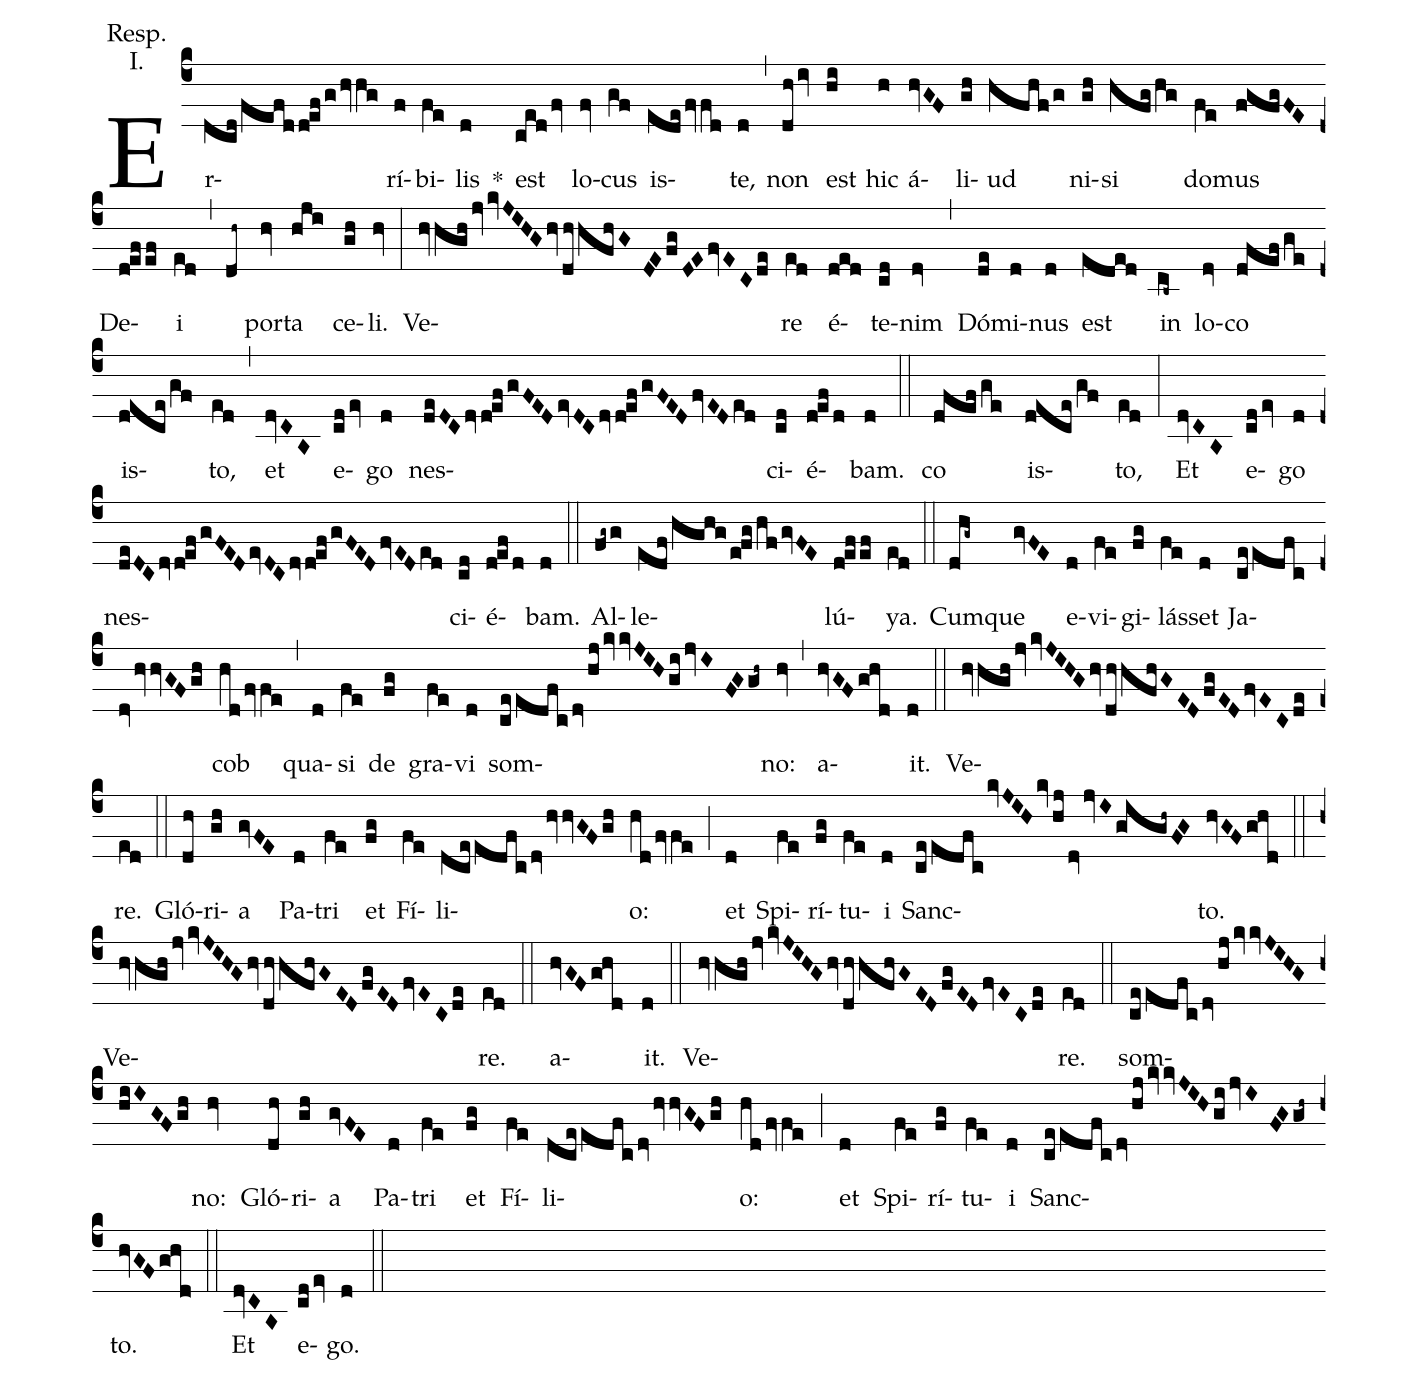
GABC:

annotation: Resp.;
annotation: I.;
%%
(c4)
Er(dcdfefddefghvhg)rí(f)bi(fe)lis(d) *() est(cedfv) lo(fv)cus(gf) is(edefvfd)te,(d) (,)
non(dhiv) est(hi) hic(h) á(hvGF)li(gh)ud(hfhfg) ni(gh)si(hfghg) do(fe)mus(fgfgFE) De(defef)i(ed) (,)
(dh~) por(hv)ta(hji) ce(gh)li.(hv) (:)
Ve(hvhghjvkvJIHGhvdhhfhGDEfgDEfvECde)re(ed) é(ded)te(cd)nim(dv) (,)
Dó(de)mi(d)nus(d) est(eded) in(cb~) lo(dv)co(dfefge) is(decegf)to,(ed) (,)
et(dvCA) e(cdev)go(d) nes(deDCdvdefgFEDevDCdvdefgFEDfvEDed)ci(cd)é(defd)bam.(d) (::)

co(dfefge) is(decegf)to,(ed) (:)
Et(dvCA) e(cdev)go(d) nes(deDCdvdefgFEDevDCdvdefgFEDfvEDed)ci(cd)é(defd)bam.(d) (::)

Al(fg~g)le(edfhghgefghfgvFE)lú(defef)ya.(ed) (::)

Cum(dhg~)que(gvFE) e(d)vi(fe)gi(fg)lás(fe)set(d) Ja(ceedfcdvhvhvGFgh)cob(hdfvfe) (,)
qua(d)si(fe) de(fg) gra(fe)vi(d) som(ceedfcdvhjkvkvJIHgijvIFGgh~)no:(hv) (,)
a(hvGFghd)it.(d) (::)

Ve(hvhghjvkvJIHGhvdhhfhGEDfgEDfvECde)re.(ed) (::)

Gló(dh)ri(gh)a(gvFE) Pa(d)tri(fe) et(fg) Fí(fe)li(dceedfcdvhvhvGFgh)o:(hdfvfe) (;)
et(d) Spi(fe)rí(fg)tu(fe)i(d) Sanc(ceedfckvJIHkvhjdvjvIgigh~FG)to.(hvGFghd) (::)

Ve(hvhghjvkvJIHGhvdhhfhGEDfgEDfvECde)re.(ed) (::)

a(hvGFghd)it.(d) (::)

Ve(hvhghjvkvJIHGhvdhhfhGEDfgEDfvECde)re.(ed) (::)

som(ceedfcdvhjkvkvJIHGhiIGFgh)no:(hv) Gló(dh)ri(gh)a(gvFE) Pa(d)tri(fe) et(fg) Fí(fe)li(dceedfcdvhvhvGFgh)o:(hdfvfe) (;)
et(d) Spi(fe)rí(fg)tu(fe)i(d) Sanc(ceedfcdvhjkvkvJIHgijvIFGgh~)to.(hvGFghd) (::)

Et(dvCA) e(cdev)go.(d) (::)
